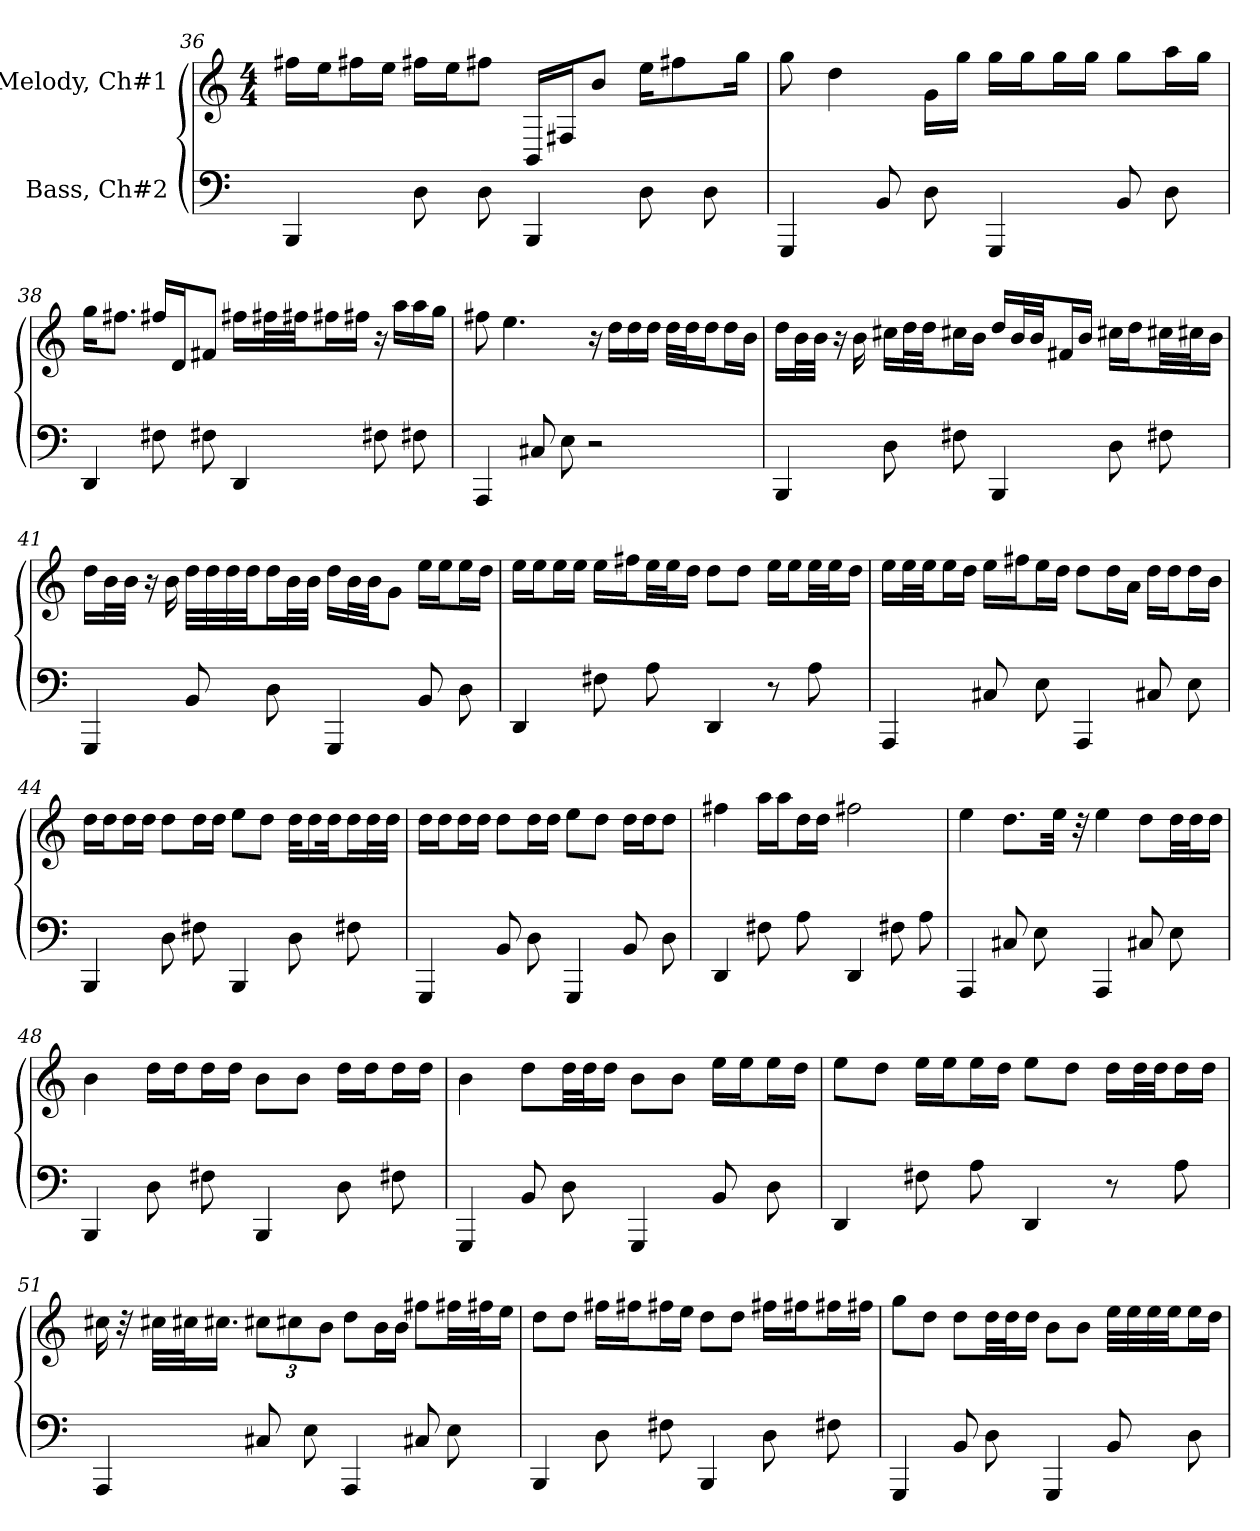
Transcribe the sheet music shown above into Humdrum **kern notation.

**kern	**kern
*part2	*part1
*staff2	*staff1
*I"Bass, Ch#2	*I"Melody, Ch#1
*clefF4	*
*	*M4/4
=36	=36
4BBB	16ff#XLL
.	16eeJ
.	16ff#XL
.	16eeJJ
8D	16ff#XLL
.	16eeJ
8D	8ff#XJ
4BBB	16BBLL
.	16F#XJ
.	8bJ
8D	16eeKL
.	8ff#X
8D	.
.	16ggJk
=37	=37
4GGG	8gg
.	4dd
8BB	.
8D	16gLL
.	16ggJJ
4GGG	16ggLL
.	16ggJ
.	16ggL
.	16ggJJ
8BB	8ggL
8D	16aaL
.	16ggJJ
=38	=38
4DD	16ggKL
.	8.ff#XJ
8F#X	16ff#XLL
.	16dJ
8F#X	8f#XJ
4DD	16ff#XLL
.	32ff#XL
.	32ff#XJJ
.	16ff#XL
.	16ff#XJJ
8F#X	16r
.	16aaLL
8F#X	16aa
.	16ggJJ
=39	=39
4AAA	8ff#X
.	4.ee
8C#X	.
8E	.
2r	16r
.	16ddLL
.	16dd
.	16ddJJ
.	32ddLLL
.	32ddJ
.	16ddJ
.	16ddL
.	16bJJ
=40	=40
4BBB	16ddLL
.	32bL
.	32bJJJ
.	16r
.	16b
8D	16cc#XLL
.	32ddL
.	32ddJJ
8F#X	16cc#XL
.	16bJJ
4BBB	16ddLL
.	32bL
.	32bJJ
.	16f#XL
.	16bJJ
8D	16cc#XLL
.	16ddJ
8F#X	32cc#XLL
.	32cc#XJ
.	16bJJ
=41	=41
4GGG	16ddLL
.	32bL
.	32bJJJ
.	16r
.	16b
8BB	32ddLLL
.	32dd
.	32dd
.	32ddJJ
8D	16ddL
.	32bL
.	32bJJJ
4GGG	16ddLL
.	32bL
.	32bJJ
.	8gJ
8BB	16eeLL
.	16eeJ
8D	16eeL
.	16ddJJ
=42	=42
4DD	16eeLL
.	16eeJ
.	16eeL
.	16eeJJ
8F#X	16eeLL
.	16ff#XJ
8A	32eeLL
.	32eeJ
.	16ddJJ
4DD	8ddL
.	8ddJ
8r	16eeLL
.	16eeJ
8A	32eeLL
.	32eeJ
.	16ddJJ
=43	=43
4AAA	16eeLL
.	32eeL
.	32eeJJ
.	16eeL
.	16ddJJ
8C#X	16eeLL
.	16ff#XJ
8E	16eeL
.	16ddJJ
4AAA	8ddL
.	16ddL
.	16aJJ
8C#X	16ddLL
.	16ddJ
8E	16ddL
.	16bJJ
=44	=44
4BBB	16ddLL
.	16ddJ
.	16ddL
.	16ddJJ
8D	8ddL
8F#X	16ddL
.	16ddJJ
4BBB	8eeL
.	8ddJ
8D	32ddKLL
.	16dd
.	32ddJk
8F#X	16ddL
.	32ddL
.	32ddJJJ
=45	=45
4GGG	16ddLL
.	16ddJ
.	16ddL
.	16ddJJ
8BB	8ddL
8D	16ddL
.	16ddJJ
4GGG	8eeL
.	8ddJ
8BB	16ddLL
.	16ddJ
8D	8ddJ
=46	=46
4DD	4ff#X
8F#X	16aaLL
.	16aaJ
8A	16ddL
.	16ddJJ
4DD	2ff#X
8F#X	.
8A	.
=47	=47
4AAA	4ee
8C#X	8.ddL
8E	.
.	32eeJkk
.	32r
4AAA	4ee
8C#X	8ddL
8E	32ddLL
.	32ddJ
.	16ddJJ
=48	=48
4BBB	4b
8D	16ddLL
.	16ddJ
8F#X	16ddL
.	16ddJJ
4BBB	8bL
.	8bJ
8D	16ddLL
.	16ddJ
8F#X	16ddL
.	16ddJJ
=49	=49
4GGG	4b
8BB	8ddL
8D	32ddLL
.	32ddJ
.	16ddJJ
4GGG	8bL
.	8bJ
8BB	16eeLL
.	16eeJ
8D	16eeL
.	16ddJJ
=50	=50
4DD	8eeL
.	8ddJ
8F#X	16eeLL
.	16eeJ
8A	16eeL
.	16ddJJ
4DD	8eeL
.	8ddJ
8r	16ddLL
.	32ddL
.	32ddJJ
8A	16ddL
.	16ddJJ
=51	=51
4AAA	16cc#X
.	32r
.	32cc#XKLL
.	32cc#XK
.	16.cc#XJJ
8C#X	12cc#XL
.	12cc#X
8E	.
.	12bJ
4AAA	8ddL
.	16bL
.	16bJJ
8C#X	8ff#XL
8E	32ff#XLL
.	32ff#XJ
.	16eeJJ
=52	=52
4BBB	8ddL
.	8ddJ
8D	16ff#XLL
.	16ff#XJ
8F#X	16ff#XL
.	16eeJJ
4BBB	8ddL
.	8ddJ
8D	16ff#XLL
.	16ff#XJ
8F#X	16ff#XL
.	16ff#XJJ
=53	=53
4GGG	8ggL
.	8ddJ
8BB	8ddL
8D	32ddLL
.	32ddJ
.	16ddJJ
4GGG	8bL
.	8bJ
8BB	32eeLLL
.	32ee
.	32ee
.	32eeJJ
8D	16eeL
.	16ddJJ
=	=
*-	*-
